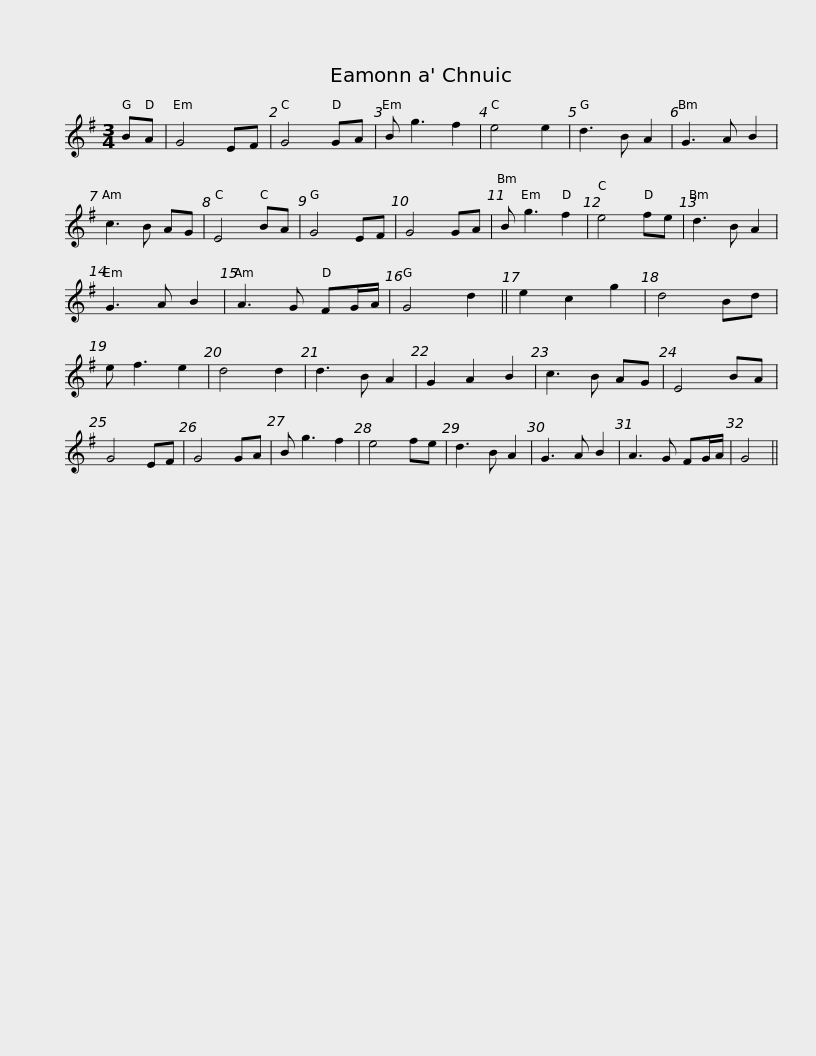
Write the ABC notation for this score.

X:1
L:1/8
M:3/4
I:linebreak $
K:G
V:1 treble
V:1
 BA | G4 EF | G4 GA | B g3 f2 | e4 e2 | %5
 d3 B A2 | G3 A B2 | c3 B AG | E4 BA | G4 EF | %10
 G4 GA |$ B g3 f2 | e4 fe | d3 B A2 | G3 A B2 | %15
 A3 G FG/A/ | G4 d2 || e2 c2 g2 | d4 Bd | e f3 e2 | %20
 d4 d2 | d3 B A2 |$ G2 A2 B2 | c3 B AG | E4 BA | %25
 G4 EF | G4 GA | B g3 f2 | e4 fe | d3 B A2 | %30
 G3 A B2 | A3 G FG/A/ | G4 || %33
